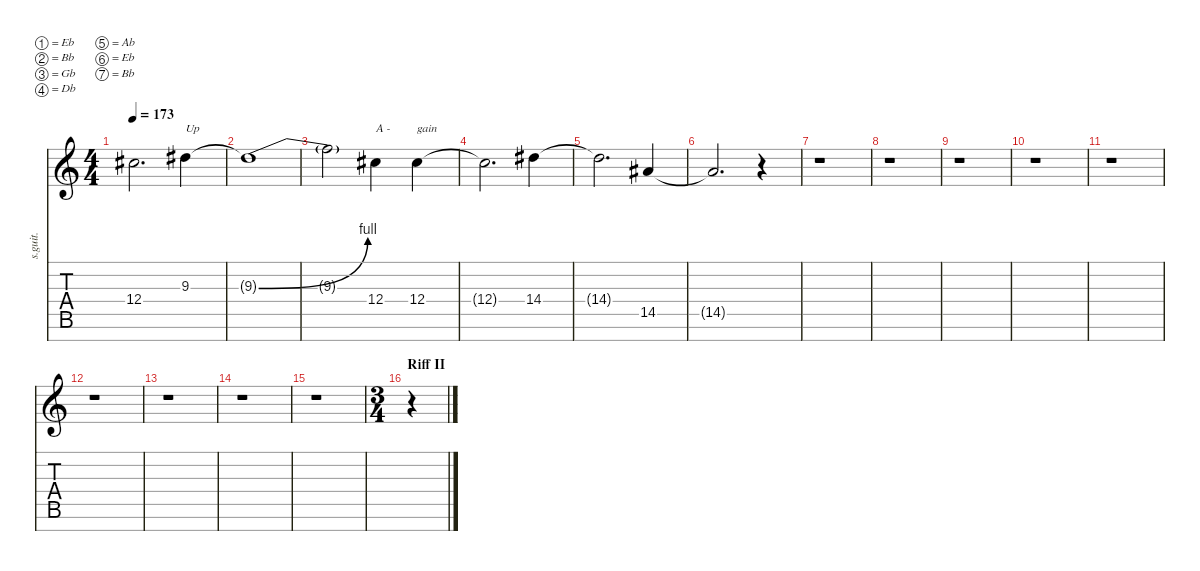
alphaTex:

\defaultSystemsLayout 4
\hideDynamics
\bracketExtendMode nobrackets
\track ("Backing Vocals 3" "s.guit.") {instrument bassoon}
\staff {score tabs}
\tuning (Eb4 Bb3 Gb3 Db3 Ab2 Eb2 Bb1)
\displaytranspose 12
\ts (4 4)
\tempo 173
\clef g2
\ks c
12.4{t acc #}.2{d lyrics (0 "") lyrics (1 "") lyrics (2 "") lyrics (3 "") lyrics (4 "") dy mf} 9.3{acc #}.4{txt "Up" lyrics (0 "") lyrics (1 "") lyrics (2 "") lyrics (3 "") lyrics (4 "")} |
9.3{be (bend 0 0 7.199999999999999 4) t acc #}.1{lyrics (0 "") lyrics (1 "") lyrics (2 "") lyrics (3 "") lyrics (4 "")} |
9.3{t}.2{lyrics (0 "") lyrics (1 "") lyrics (2 "") lyrics (3 "") lyrics (4 "")} 12.4{acc #}.4{txt "A - " lyrics (0 "") lyrics (1 "") lyrics (2 "") lyrics (3 "") lyrics (4 "")} 12.4{acc #}.4{txt "gain" lyrics (0 "") lyrics (1 "") lyrics (2 "") lyrics (3 "") lyrics (4 "")} |
12.4{t acc #}.2{d lyrics (0 "") lyrics (1 "") lyrics (2 "") lyrics (3 "") lyrics (4 "")} 14.4{acc #}.4{lyrics (0 "") lyrics (1 "") lyrics (2 "") lyrics (3 "") lyrics (4 "")} |
14.4{t acc #}.2{d lyrics (0 "") lyrics (1 "") lyrics (2 "") lyrics (3 "") lyrics (4 "")} 14.5{acc #}.4{lyrics (0 "") lyrics (1 "") lyrics (2 "") lyrics (3 "") lyrics (4 "")} |
14.5{t acc #}.2{d lyrics (0 "") lyrics (1 "") lyrics (2 "") lyrics (3 "") lyrics (4 "")} r.4 |
r.1 |
r.1 |
r.1 |
r.1 |
r.1 |
r.1 |
r.1 |
r.1 |
r.1 |
\ts (3 4)
\beaming (8 2 2 2 2)
\section ("" "Riff II")
r.4
